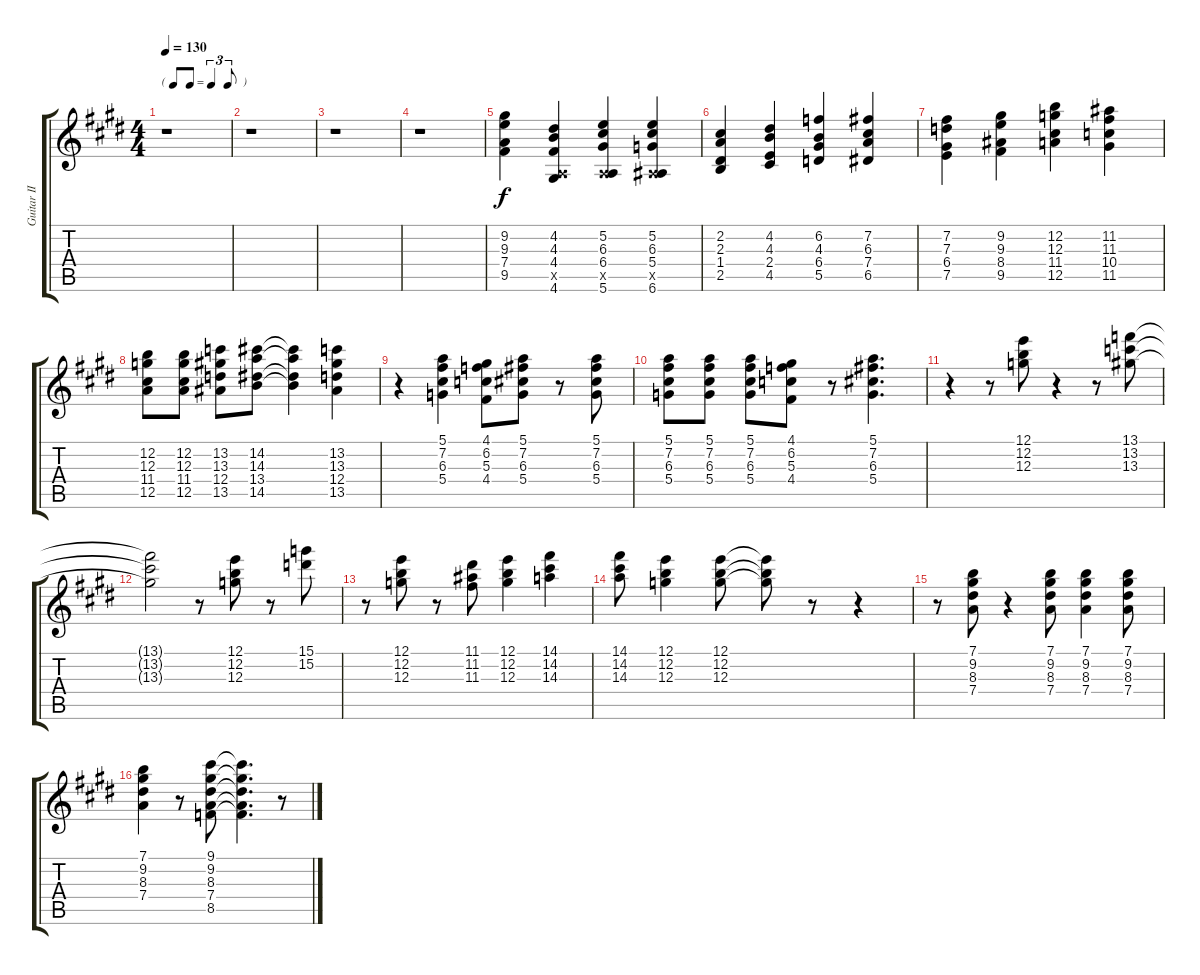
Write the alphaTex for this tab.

\track ("Guitar II" "Guitar II") {instrument electricguitarjazz}
\staff {score tabs}
\tuning (E4 B3 G3 D3 A2 E2) {hide}
\ts (4 4)
\tf triplet8th
\tempo 130
\clef g2
\ks e
r.1{dy f} |
r.1 |
r.1 |
r.1 |
(9.2 9.3 7.4 9.5).4 (4.2 4.3 4.4 0.5{x} 4.6).4 (5.2 6.3 6.4 0.5{x} 5.6).4 (5.2 6.3 5.4 0.5{x} 6.6).4 |
(2.2 2.3 1.4 2.5).4 (4.2 4.3 2.4 4.5).4 (6.2 4.3 6.4 5.5).4 (7.2 6.3 7.4 6.5).4 |
(7.2 7.3 6.4 7.5).4 (9.2 9.3 8.4 9.5).4 (12.2 12.3 11.4 12.5).4 (11.2 11.3 10.4 11.5).4 |
(12.2 12.3 11.4 12.5).8 (12.2 12.3 11.4 12.5).8 (13.2 13.3 12.4 13.5).8 (14.2 14.3 13.4 14.5).8 (14.2{t} 14.3{t} 13.4{t} 14.5{t}).4 (13.2 13.3 12.4 13.5).4 |
r.4 (5.1 7.2 6.3 5.4).4 (4.1 6.2 5.3 4.4).8 (5.1 7.2 6.3 5.4).8 r.8 (5.1 7.2 6.3 5.4).8 |
(5.1 7.2 6.3 5.4).8 (5.1 7.2 6.3 5.4).8 (5.1 7.2 6.3 5.4).8 (4.1 6.2 5.3 4.4).8 r.8 (5.1 7.2 6.3 5.4).4{d} |
r.4 r.8 (12.1 12.2 12.3).8 r.4 r.8 (13.1 13.2 13.3).8 |
(13.1{t} 13.2{t} 13.3{t}).2 r.8 (12.1 12.2 12.3).8 r.8 (15.1 15.2).8 |
r.8 (12.1 12.2 12.3).8 r.8 (11.1 11.2 11.3).8 (12.1 12.2 12.3).4 (14.1 14.2 14.3).4 |
(14.1 14.2 14.3).8 (12.1 12.2 12.3).4 (12.1 12.2 12.3).8 (12.1{t} 12.2{t} 12.3{t}).8 r.8 r.4 |
r.8 (7.1 9.2 8.3 7.4).8 r.4 (7.1 9.2 8.3 7.4).8 (7.1 9.2 8.3 7.4).4 (7.1 9.2 8.3 7.4).8 |
(7.1 9.2 8.3 7.4).4 r.8 (9.1 9.2 8.3 7.4 8.5).8 (9.1{t} 9.2{t} 8.3{t} 7.4{t} 8.5{t}).4{d} r.8
